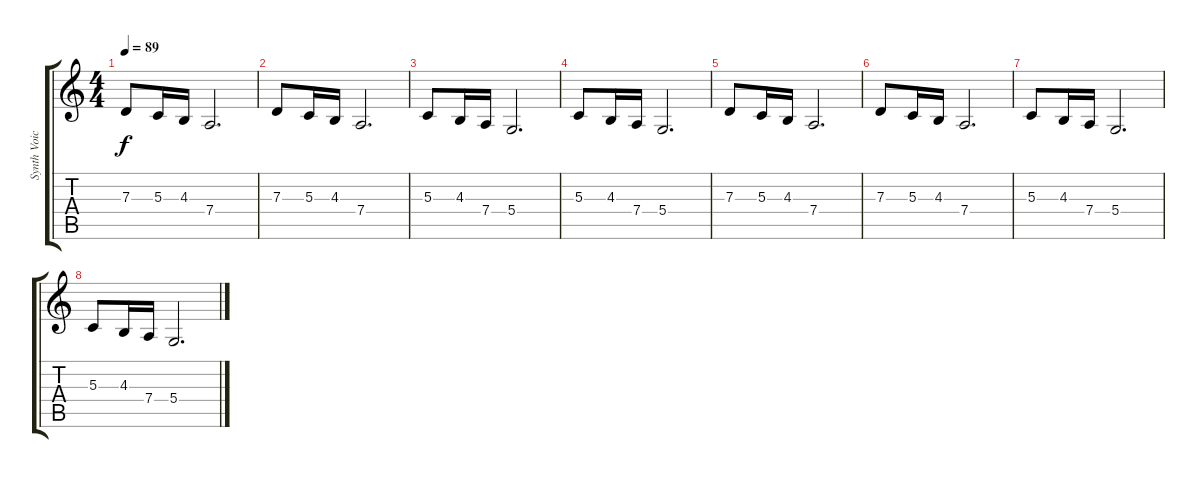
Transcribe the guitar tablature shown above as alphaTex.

\track ("Synth Voice" "Synth Voic") {instrument viola}
\staff {score tabs}
\tuning (E4 B3 G3 D3 A2 E2) {hide}
\ts (4 4)
\tempo 89
\clef g2
\ks c
7.3.8{dy f} 5.3.16 4.3.16 7.4.2{d} |
7.3.8 5.3.16 4.3.16 7.4.2{d} |
5.3.8{volume 6} 4.3.16 7.4.16 5.4.2{d} |
5.3.8 4.3.16 7.4.16 5.4.2{d} |
7.3.8{volume 5} 5.3.16 4.3.16 7.4.2{d} |
7.3.8 5.3.16 4.3.16 7.4.2{d} |
5.3.8{volume 0} 4.3.16 7.4.16 5.4.2{d} |
5.3.8 4.3.16 7.4.16 5.4.2{d}
